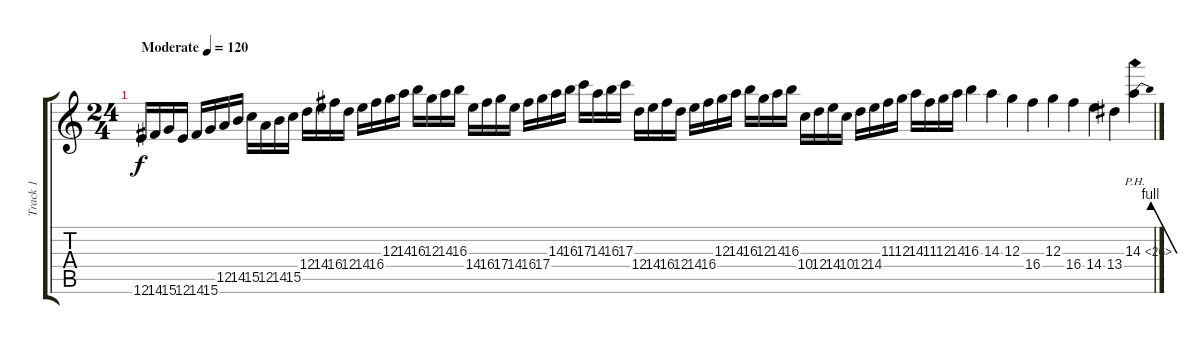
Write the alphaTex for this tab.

\track ("Track 1" "Track 1") {instrument distortionguitar}
\staff {score tabs}
\tuning (E4 B3 G3 D3 A2 E2) {hide}
\ts (24 4)
\tempo (120 "Moderate")
\clef g2
\ks c
12.6.16{dy f instrument distortionguitar} 14.6.16 15.6.16 12.6.16 14.6.16 15.6.16 12.5.16 14.5.16 15.5.16 12.5.16 14.5.16 15.5.16 12.4.16 14.4.16 16.4.16 12.4.16 14.4.16 16.4.16 12.3.16 14.3.16 16.3.16 12.3.16 14.3.16 16.3.16 14.4.16 16.4.16 17.4.16 14.4.16 16.4.16 17.4.16 14.3.16 16.3.16 17.3.16 14.3.16 16.3.16 17.3.16 12.4.16 14.4.16 16.4.16 12.4.16 14.4.16 16.4.16 12.3.16 14.3.16 16.3.16 12.3.16 14.3.16 16.3.16 10.4.16 12.4.16 14.4.16 10.4.16 12.4.16 14.4.16 11.3.16 12.3.16 14.3.16 11.3.16 12.3.16 14.3.16 16.3.4 14.3.4 12.3.4 16.4.4 12.3.4 16.4.4 14.4.4 13.4.4 14.3{be (bend 0 0 60 4) ph 12}.4
